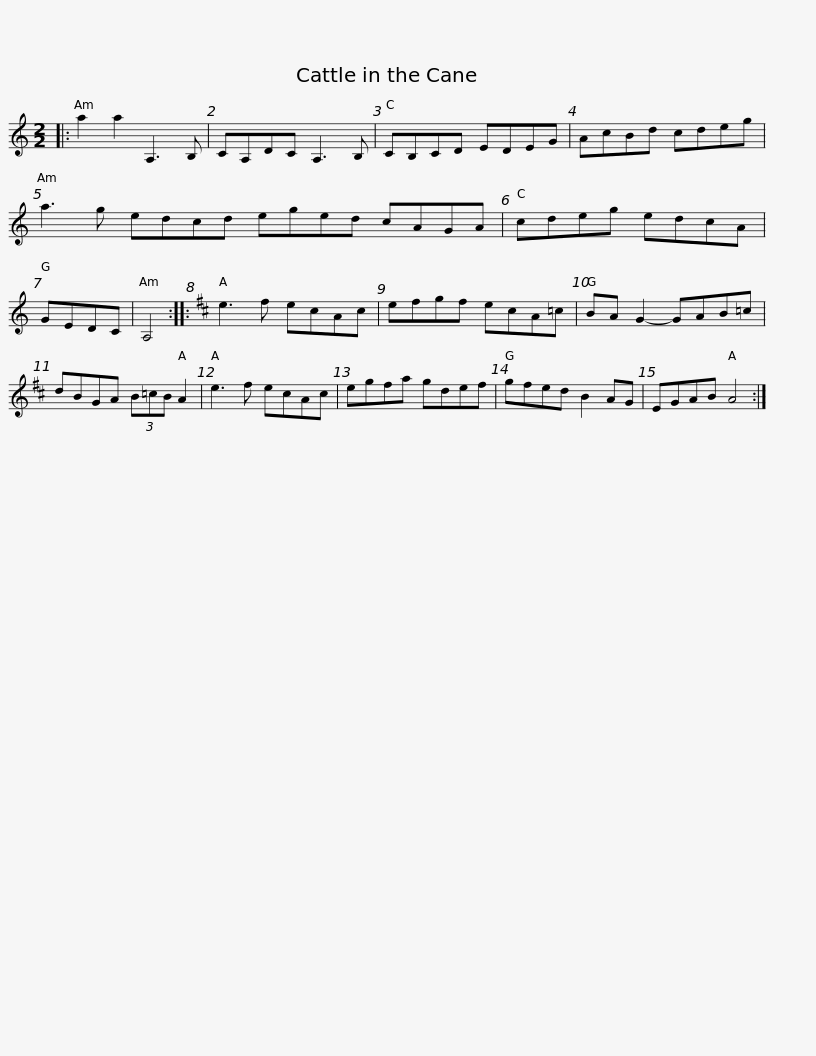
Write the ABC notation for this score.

X:1
L:1/8
M:2/2
I:linebreak $
K:C
V:1 treble
V:1
|: a2 a2 A,3 B, | CA,DC A,3 B, | CB,CD EDEG | AcBd cdeg |$ a3 g edcd eged cAGA | %5
 cdeg edcA | GEDC | A,4 ::[K:D] e3 f ecAc |$ efgf ecA=c | %10
 BA G2- GAB=c | dBGA (3B=cB A2 | e3 f ecAc | egfa gdef |$ gfed B2 AG | %15
 EGAB A4 :| %16
